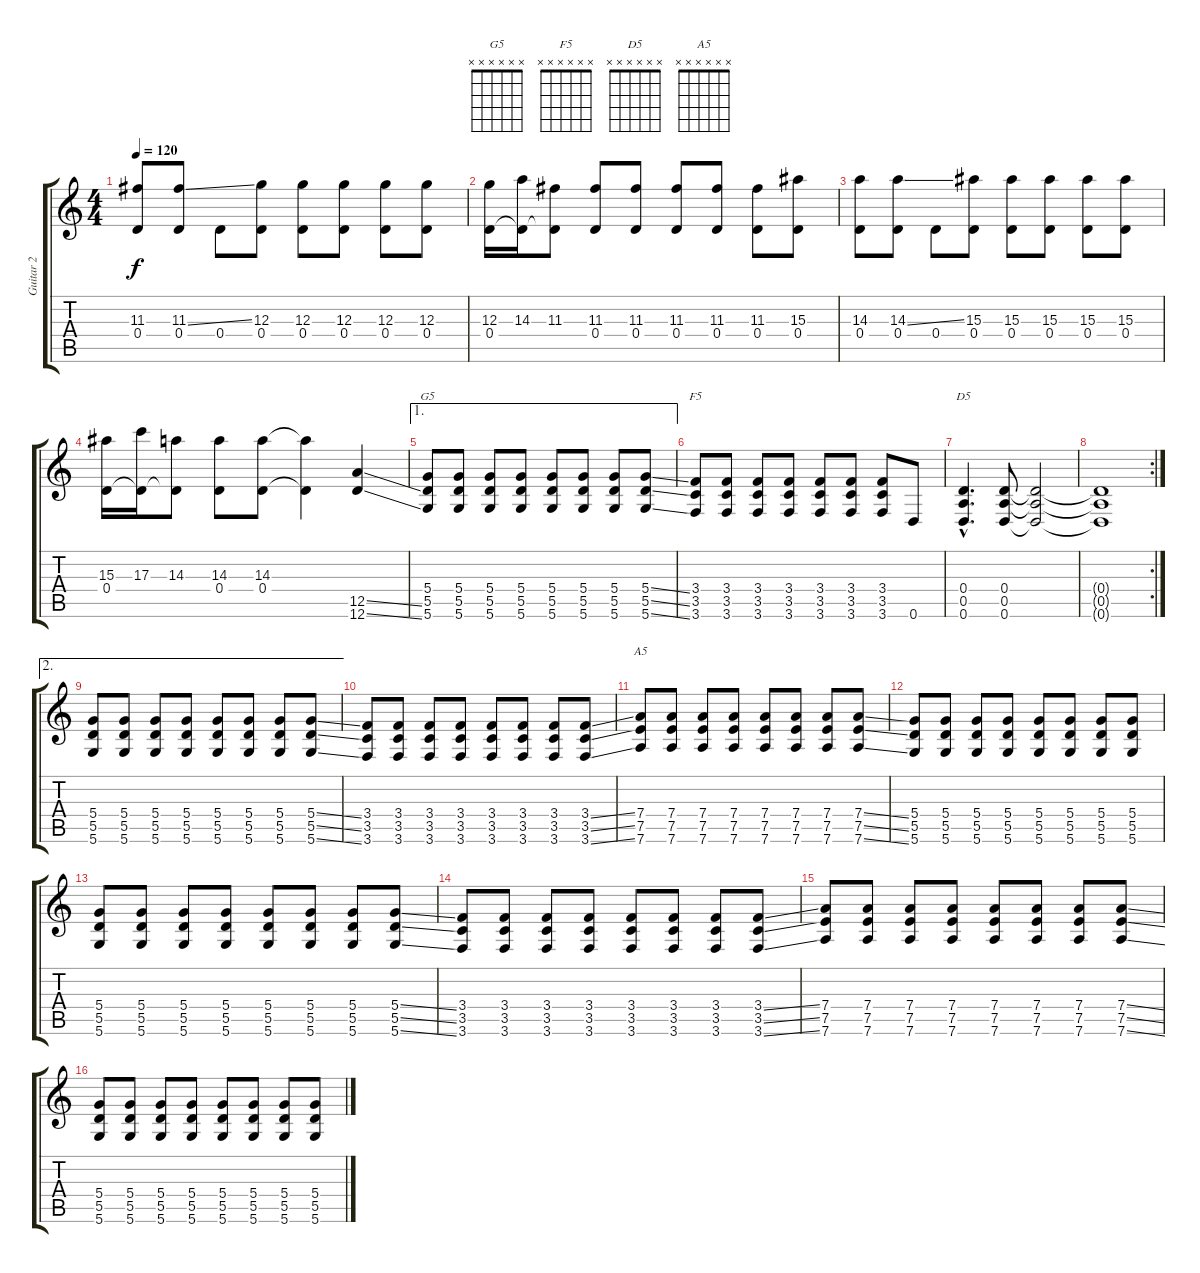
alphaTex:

\track ("Guitar 2" "Guitar 2") {instrument overdrivenguitar}
\staff {score tabs}
\tuning (E4 B3 G3 D3 A2 D2) {hide}
\chord ("G5" x x x x x x) {firstfret 0}
\chord ("F5" x x x x x x) {firstfret 0}
\chord ("D5" x x x x x x) {firstfret 0}
\chord ("A5" x x x x x x) {firstfret 0}
\ts (4 4)
\tempo 120
\clef g2
\ks c
(11.3 0.4).8{dy f} (11.3{ss} 0.4).8 0.4.8 (12.3 0.4).8 (12.3 0.4).8 (12.3 0.4).8 (12.3 0.4).8 (12.3 0.4).8 |
(12.3 0.4).16 (14.3 0.4{t}).16 (11.3 0.4{t}).8 (11.3 0.4).8 (11.3 0.4).8 (11.3 0.4).8 (11.3 0.4).8 (11.3 0.4).8 (15.3 0.4).8 |
(14.3 0.4).8 (14.3{ss} 0.4).8 0.4.8 (15.3 0.4).8 (15.3 0.4).8 (15.3 0.4).8 (15.3 0.4).8 (15.3 0.4).8 |
(15.3 0.4).16 (17.3 0.4{t}).16 (14.3 0.4{t}).8 (14.3 0.4).8 (14.3 0.4).8 (14.3{t} 0.4{t}).4 (12.5{ss} 12.6{ss}).4 |
\ae 1
(5.4 5.5 5.6).8{ch "G5"} (5.4 5.5 5.6).8 (5.4 5.5 5.6).8 (5.4 5.5 5.6).8 (5.4 5.5 5.6).8 (5.4 5.5 5.6).8 (5.4 5.5 5.6).8 (5.4{ss} 5.5{ss} 5.6{ss}).8 |
(3.4 3.5 3.6).8{ch "F5"} (3.4 3.5 3.6).8 (3.4 3.5 3.6).8 (3.4 3.5 3.6).8 (3.4 3.5 3.6).8 (3.4 3.5 3.6).8 (3.4 3.5 3.6).8 0.6.8 |
(0.4{hac} 0.5{hac} 0.6{hac}).4{d ch "D5"} (0.4 0.5 0.6).8 (0.4{t} 0.5{t} 0.6{t}).2 |
\rc 2
(0.4{t} 0.5{t} 0.6{t}).1 |
\ae 2
(5.4 5.5 5.6).8 (5.4 5.5 5.6).8 (5.4 5.5 5.6).8 (5.4 5.5 5.6).8 (5.4 5.5 5.6).8 (5.4 5.5 5.6).8 (5.4 5.5 5.6).8 (5.4{ss} 5.5{ss} 5.6{ss}).8 |
(3.4 3.5 3.6).8 (3.4 3.5 3.6).8 (3.4 3.5 3.6).8 (3.4 3.5 3.6).8 (3.4 3.5 3.6).8 (3.4 3.5 3.6).8 (3.4 3.5 3.6).8 (3.4{ss} 3.5{ss} 3.6{ss}).8 |
(7.4 7.5 7.6).8{ch "A5"} (7.4 7.5 7.6).8 (7.4 7.5 7.6).8 (7.4 7.5 7.6).8 (7.4 7.5 7.6).8 (7.4 7.5 7.6).8 (7.4 7.5 7.6).8 (7.4{ss} 7.5{ss} 7.6{ss}).8 |
(5.4 5.5 5.6).8 (5.4 5.5 5.6).8 (5.4 5.5 5.6).8 (5.4 5.5 5.6).8 (5.4 5.5 5.6).8 (5.4 5.5 5.6).8 (5.4 5.5 5.6).8 (5.4 5.5 5.6).8 |
(5.4 5.5 5.6).8 (5.4 5.5 5.6).8 (5.4 5.5 5.6).8 (5.4 5.5 5.6).8 (5.4 5.5 5.6).8 (5.4 5.5 5.6).8 (5.4 5.5 5.6).8 (5.4{ss} 5.5{ss} 5.6{ss}).8 |
(3.4 3.5 3.6).8 (3.4 3.5 3.6).8 (3.4 3.5 3.6).8 (3.4 3.5 3.6).8 (3.4 3.5 3.6).8 (3.4 3.5 3.6).8 (3.4 3.5 3.6).8 (3.4{ss} 3.5{ss} 3.6{ss}).8 |
(7.4 7.5 7.6).8 (7.4 7.5 7.6).8 (7.4 7.5 7.6).8 (7.4 7.5 7.6).8 (7.4 7.5 7.6).8 (7.4 7.5 7.6).8 (7.4 7.5 7.6).8 (7.4{ss} 7.5{ss} 7.6{ss}).8 |
(5.4 5.5 5.6).8 (5.4 5.5 5.6).8 (5.4 5.5 5.6).8 (5.4 5.5 5.6).8 (5.4 5.5 5.6).8 (5.4 5.5 5.6).8 (5.4 5.5 5.6).8 (5.4 5.5 5.6).8
